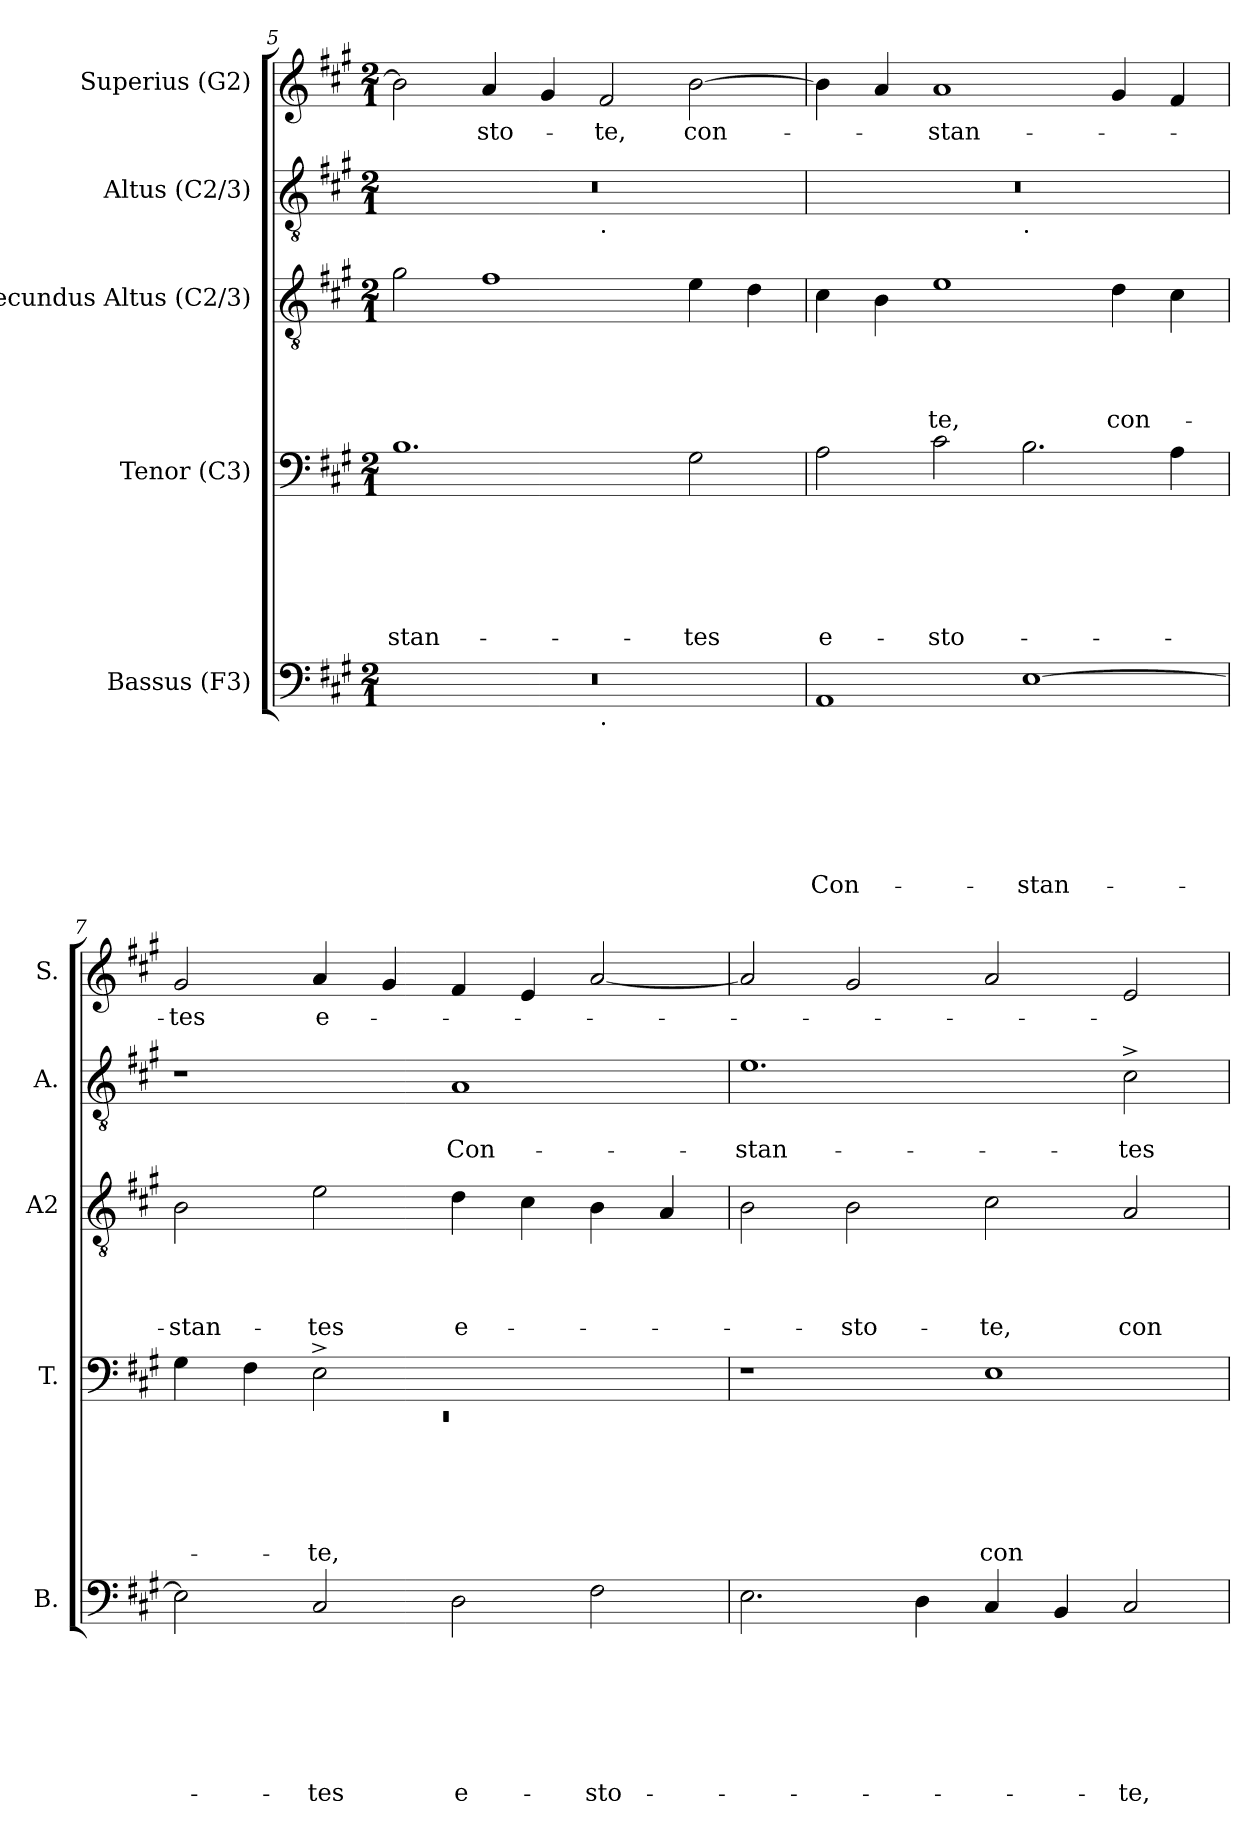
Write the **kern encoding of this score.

**kern	**text	**text	**text	**text	**text	**text	**text	**kern	**text	**text	**text	**text	**text	**text	**kern	**text	**text	**text	**text	**kern	**text	**text	**kern	**text
*part5	*part5	*part5	*part5	*part5	*part5	*part5	*part5	*part4	*part4	*part4	*part4	*part4	*part4	*part4	*part3	*part3	*part3	*part3	*part3	*part2	*part2	*part2	*part1	*part1
*staff5	*staff5	*staff5	*staff5	*staff5	*staff5	*staff5	*staff5	*staff4	*staff4	*staff4	*staff4	*staff4	*staff4	*staff4	*staff3	*staff3	*staff3	*staff3	*staff3	*staff2	*staff2	*staff2	*staff1	*staff1
*I"Bassus (F3)	*	*	*	*	*	*	*	*I"Tenor (C3)	*	*	*	*	*	*	*I"Secundus Altus (C2/3)	*	*	*	*	*I"Altus (C2/3)	*	*	*I"Superius (G2)	*
*I'B.	*	*	*	*	*	*	*	*I'T.	*	*	*	*	*	*	*I'A2	*	*	*	*	*I'A.	*	*	*I'S.	*
!!LO:LB:g=z
*clefF4	*	*	*	*	*	*	*	*clefF4	*	*	*	*	*	*	*clefGv2	*	*	*	*	*clefGv2	*	*	*clefG2	*
*k[f#c#g#]	*	*	*	*	*	*	*	*k[f#c#g#]	*	*	*	*	*	*	*k[f#c#g#]	*	*	*	*	*k[f#c#g#]	*	*	*k[f#c#g#]	*
*A:	*	*	*	*	*	*	*	*A:	*	*	*	*	*	*	*A:	*	*	*	*	*A:	*	*	*A:	*
*M2/1	*	*	*	*	*	*	*	*M2/1	*	*	*	*	*	*	*M2/1	*	*	*	*	*M2/1	*	*	*M2/1	*
=5	=5	=5	=5	=5	=5	=5	=5	=5	=5	=5	=5	=5	=5	=5	=5	=5	=5	=5	=5	=5	=5	=5	=5	=5
!	!	!	!	!	!	!	!	!	!	!	!	!	!	!LO:LY:b	!	!	!	!	!	!	!	!	!	!
*^	*	*	*	*	*	*	*	*	*	*	*	*	*	*	*	*	*	*	*	*^	*	*	*	*
0r	1ryy	.	.	.	.	.	.	.	1.B	.	.	.	.	.	-stan-	2g#\	.	.	.	.	0r	1ryy	.	.	2b\]	.
!	!	!	!	!	!	!	!	!	!	!	!	!	!	!	!	!	!	!	!	!	!	!	!	!	!	!LO:LY:b
.	.	.	.	.	.	.	.	.	.	.	.	.	.	.	.	1f#	.	.	.	.	.	.	.	.	4a/	-sto-
.	.	.	.	.	.	.	.	.	.	.	.	.	.	.	.	.	.	.	.	.	.	.	.	.	4g#/	.
!	!	!	!	!	!	!	!	!	!	!	!	!	!	!	!	!	!	!	!	!	!	!LO:TX:b:t=.	!	!	!	!
!	!LO:TX:b:t=.	!	!	!	!	!	!	!	!	!	!	!	!	!	!	!	!	!	!	!	!	!	!	!	!	!
!	!	!	!	!	!	!	!	!	!	!	!	!	!	!	!	!	!	!	!	!	!	!	!	!	!	!LO:LY:b
.	1ryy	.	.	.	.	.	.	.	.	.	.	.	.	.	.	.	.	.	.	.	.	1ryy	.	.	2f#/	-te,
!	!	!	!	!	!	!	!	!	!	!	!	!	!	!	!LO:LY:b	!	!	!	!	!	!	!	!	!	!	!LO:LY:b
.	.	.	.	.	.	.	.	.	2G#\	.	.	.	.	.	-tes	4e\	.	.	.	.	.	.	.	.	[>2b\	con-
.	.	.	.	.	.	.	.	.	.	.	.	.	.	.	.	4d\	.	.	.	.	.	.	.	.	.	.
=6	=6	=6	=6	=6	=6	=6	=6	=6	=6	=6	=6	=6	=6	=6	=6	=6	=6	=6	=6	=6	=6	=6	=6	=6	=6	=6
!	!	!	!	!	!	!	!	!LO:LY:b	!	!	!	!	!	!	!LO:LY:b	!	!	!	!	!	!	!	!	!	!	!
*v	*v	*	*	*	*	*	*	*	*	*	*	*	*	*	*	*	*	*	*	*	*	*	*	*	*	*
1AA	.	.	.	.	.	.	Con-	2A\	.	.	.	.	.	e-	4c#\	.	.	.	.	0r	1ryy	.	.	4b\]	.
.	.	.	.	.	.	.	.	.	.	.	.	.	.	.	4B\	.	.	.	.	.	.	.	.	4a/	.
!	!	!	!	!	!	!	!	!	!	!	!	!	!	!LO:LY:b	!	!	!	!	!LO:LY:b	!	!	!	!	!	!LO:LY:b
.	.	.	.	.	.	.	.	2c#\	.	.	.	.	.	-sto-	1e	.	.	.	-te,	.	.	.	.	1a	-stan-
!	!	!	!	!	!	!	!	!	!	!	!	!	!	!	!	!	!	!	!	!	!LO:TX:b:t=.	!	!	!	!
!	!	!	!	!	!	!	!LO:LY:b	!	!	!	!	!	!	!	!	!	!	!	!	!	!	!	!	!	!
[>1E	.	.	.	.	.	.	-stan-	2.B\	.	.	.	.	.	.	.	.	.	.	.	.	1ryy	.	.	.	.
!	!	!	!	!	!	!	!	!	!	!	!	!	!	!	!	!	!	!	!LO:LY:b	!	!	!	!	!	!
.	.	.	.	.	.	.	.	.	.	.	.	.	.	.	4d\	.	.	.	con-	.	.	.	.	4g#/	.
.	.	.	.	.	.	.	.	4A\	.	.	.	.	.	.	4c#\	.	.	.	.	.	.	.	.	4f#/	.
=7	=7	=7	=7	=7	=7	=7	=7	=7	=7	=7	=7	=7	=7	=7	=7	=7	=7	=7	=7	=7	=7	=7	=7	=7	=7
*	*	*	*	*	*	*	*	*^	*	*	*	*	*	*	*	*	*	*	*	*	*	*	*	*	*
!	!	!	!	!	!	!	!	!	!LO:N:vis=1	!	!	!	!	!	!	!	!	!	!	!LO:LY:b	!	!	!	!	!	!LO:LY:b
*	*	*	*	*	*	*	*	*	*	*	*	*	*	*	*	*	*	*	*	*	*v	*v	*	*	*	*
2E\]	.	.	.	.	.	.	.	4G#\	0rEE	.	.	.	.	.	.	2B\	.	.	.	-stan-	1r	.	.	2g#/	-tes
.	.	.	.	.	.	.	.	4F#\	.	.	.	.	.	.	.	.	.	.	.	.	.	.	.	.	.
!	!	!	!	!	!	!	!LO:LY:b	!	!	!	!	!	!	!	!LO:LY:b	!	!	!	!	!LO:LY:b	!	!	!	!	!LO:LY:b
2C#/	.	.	.	.	.	.	-tes	2E^<\	.	.	.	.	.	.	-te,	2e\	.	.	.	-tes	.	.	.	4a/	e-
.	.	.	.	.	.	.	.	.	.	.	.	.	.	.	.	.	.	.	.	.	.	.	.	4g#/	.
!	!	!	!	!	!	!	!LO:LY:b	!	!	!	!	!	!	!	!	!	!	!	!	!LO:LY:b	!	!	!LO:LY:b	!	!
2D\	.	.	.	.	.	.	e-	1ryy	.	.	.	.	.	.	.	4d\	.	.	.	e-	1A	.	Con-	4f#/	.
.	.	.	.	.	.	.	.	.	.	.	.	.	.	.	.	4c#\	.	.	.	.	.	.	.	4e/	.
!	!	!	!	!	!	!	!LO:LY:b	!	!	!	!	!	!	!	!	!	!	!	!	!	!	!	!	!	!
2F#\	.	.	.	.	.	.	-sto-	.	.	.	.	.	.	.	.	4B\	.	.	.	.	.	.	.	[<2a/	.
.	.	.	.	.	.	.	.	.	.	.	.	.	.	.	.	4A/	.	.	.	.	.	.	.	.	.
*	*	*	*	*	*	*	*	*v	*v	*	*	*	*	*	*	*	*	*	*	*	*	*	*	*	*
=8	=8	=8	=8	=8	=8	=8	=8	=8	=8	=8	=8	=8	=8	=8	=8	=8	=8	=8	=8	=8	=8	=8	=8	=8
!	!	!	!	!	!	!	!	!	!	!	!	!	!	!	!	!	!	!	!	!	!	!LO:LY:b	!	!
2.E\	.	.	.	.	.	.	.	1r	.	.	.	.	.	.	2B\	.	.	.	.	1.e	.	-stan-	2a/]	.
!	!	!	!	!	!	!	!	!	!	!	!	!	!	!	!	!	!	!	!LO:LY:b	!	!	!	!	!
.	.	.	.	.	.	.	.	.	.	.	.	.	.	.	2B\	.	.	.	-sto-	.	.	.	2g#/	.
4D\	.	.	.	.	.	.	.	.	.	.	.	.	.	.	.	.	.	.	.	.	.	.	.	.
!	!	!	!	!	!	!	!	!	!	!	!	!	!	!LO:LY:b	!	!	!	!	!LO:LY:b	!	!	!	!	!
4C#/	.	.	.	.	.	.	.	1E	.	.	.	.	.	con-	2c#\	.	.	.	-te,	.	.	.	2a/	.
4BB/	.	.	.	.	.	.	.	.	.	.	.	.	.	.	.	.	.	.	.	.	.	.	.	.
!	!	!	!	!	!	!	!LO:LY:b	!	!	!	!	!	!	!	!	!	!	!	!LO:LY:b	!	!	!LO:LY:b	!	!
2C#/	.	.	.	.	.	.	-te,	.	.	.	.	.	.	.	2A/	.	.	.	con-	2c#^>\	.	-tes	2e/	.
=	=	=	=	=	=	=	=	=	=	=	=	=	=	=	=	=	=	=	=	=	=	=	=	=
*-	*-	*-	*-	*-	*-	*-	*-	*-	*-	*-	*-	*-	*-	*-	*-	*-	*-	*-	*-	*-	*-	*-	*-	*-
